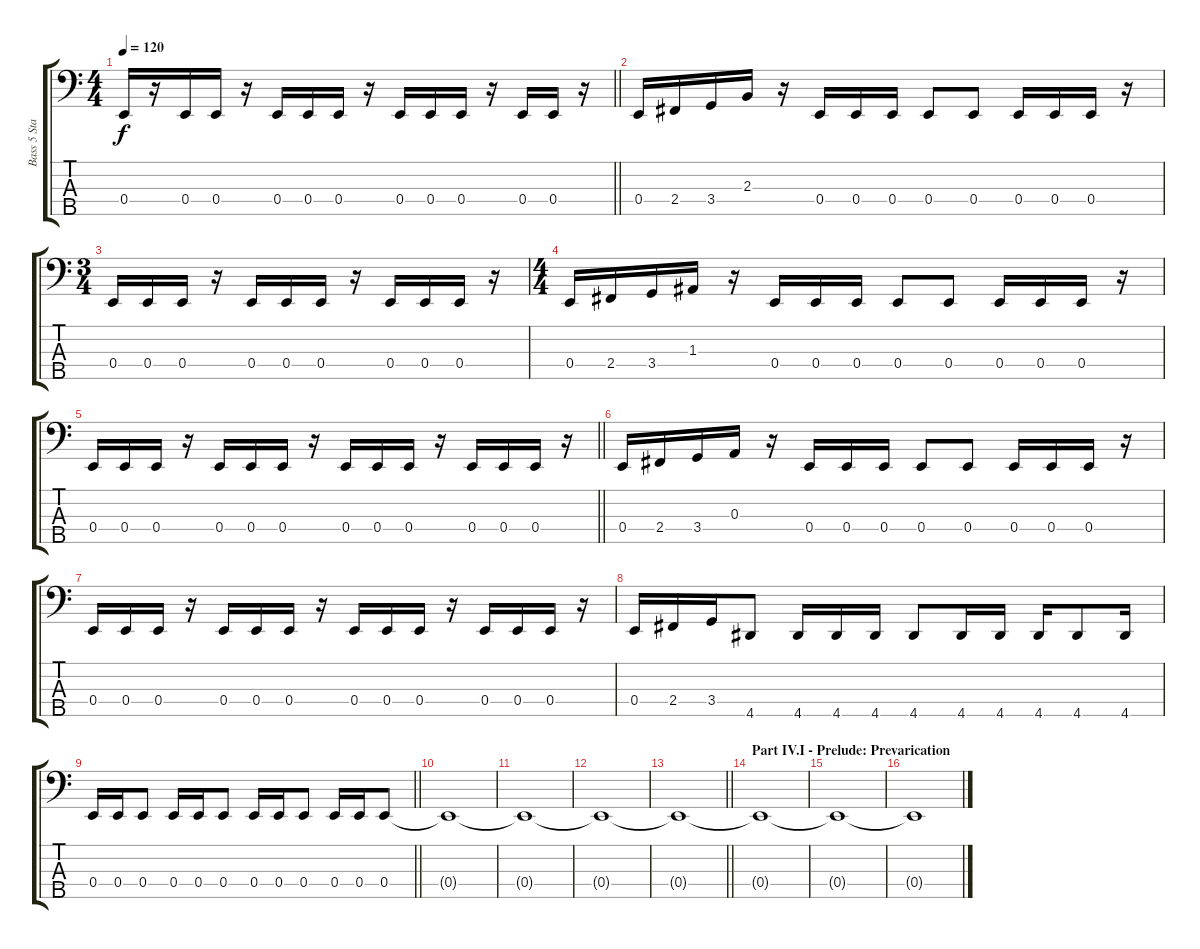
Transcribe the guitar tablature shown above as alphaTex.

\track ("Bass 5 Standard" "Bass 5 Sta") {instrument electricbassfinger}
\staff {score tabs}
\tuning (G2 D2 A1 E1 B0) {hide}
\ts (4 4)
\tempo 120
\clef f4
\barLineRight lightlight
\ks c
0.4.16{dy f} r.16 0.4.16 0.4.16 r.16 0.4.16 0.4.16 0.4.16 r.16 0.4.16 0.4.16 0.4.16 r.16 0.4.16 0.4.16 r.16 |
0.4.16 2.4.16 3.4.16 2.3.16 r.16 0.4.16 0.4.16 0.4.16 0.4.8 0.4.8 0.4.16 0.4.16 0.4.16 r.16 |
\ts (3 4)
0.4.16 0.4.16 0.4.16 r.16 0.4.16 0.4.16 0.4.16 r.16 0.4.16 0.4.16 0.4.16 r.16 |
\ts (4 4)
0.4.16 2.4.16 3.4.16 1.3.16 r.16 0.4.16 0.4.16 0.4.16 0.4.8 0.4.8 0.4.16 0.4.16 0.4.16 r.16 |
\barLineRight lightlight
0.4.16 0.4.16 0.4.16 r.16 0.4.16 0.4.16 0.4.16 r.16 0.4.16 0.4.16 0.4.16 r.16 0.4.16 0.4.16 0.4.16 r.16 |
0.4.16 2.4.16 3.4.16 0.3.16 r.16 0.4.16 0.4.16 0.4.16 0.4.8 0.4.8 0.4.16 0.4.16 0.4.16 r.16 |
0.4.16 0.4.16 0.4.16 r.16 0.4.16 0.4.16 0.4.16 r.16 0.4.16 0.4.16 0.4.16 r.16 0.4.16 0.4.16 0.4.16 r.16 |
0.4.16 2.4.16 3.4.16 4.5.8 4.5.16 4.5.16 4.5.16 4.5.8 4.5.16 4.5.16 4.5.16 4.5.8 4.5.16 |
\barLineRight lightlight
0.4.16 0.4.16 0.4.8 0.4.16 0.4.16 0.4.8 0.4.16 0.4.16 0.4.8 0.4.16 0.4.16 0.4.8 |
\section ("" "")
0.4{t}.1 |
0.4{t}.1 |
0.4{t}.1{volume 0} |
\barLineRight lightlight
0.4{t}.1 |
\section ("" "Part IV.I - Prelude: Prevarication")
0.4{t}.1 |
0.4{t}.1 |
0.4{t}.1
